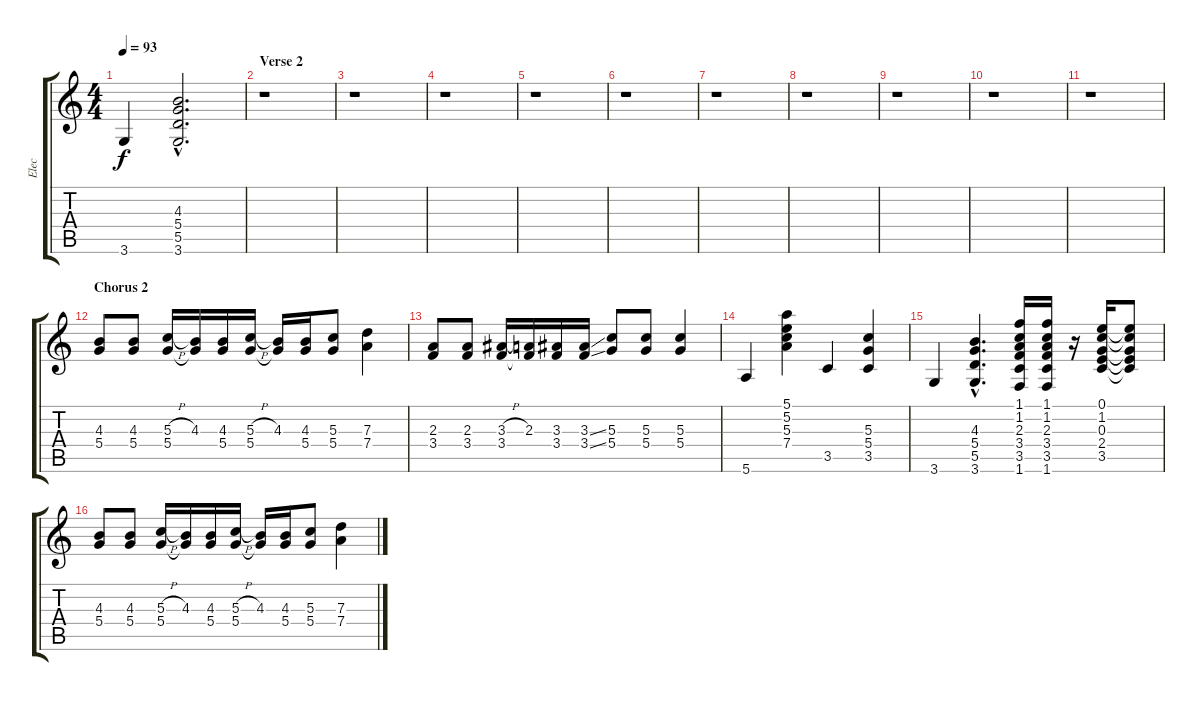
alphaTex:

\track ("Elec" "Elec") {instrument overdrivenguitar}
\staff {score tabs}
\tuning (E4 B3 G3 D3 A2 E2) {hide}
\ts (4 4)
\tempo 93
\clef g2
\ks c
3.6.4{dy f} (4.3{hac} 5.4{hac} 5.5{hac} 3.6{hac}).2{d} |
\section ("" "Verse 2")
r.1 |
r.1 |
r.1 |
r.1 |
r.1 |
r.1 |
r.1 |
r.1 |
r.1 |
r.1 |
\section ("" "Chorus 2")
(4.3 5.4).8 (4.3 5.4).8 (5.3{h} 5.4).16 (4.3 5.4{t}).16 (4.3 5.4).16 (5.3{h} 5.4).16 (4.3 5.4{t}).16 (4.3 5.4).16 (5.3 5.4).8 (7.3 7.4).4 |
(2.3 3.4).8 (2.3 3.4).8 (3.3{h} 3.4).16 (2.3 3.4{t}).16 (3.3 3.4).16 (3.3{ss} 3.4{ss}).16 (5.3 5.4).8 (5.3 5.4).8 (5.3 5.4).4 |
5.6.4 (5.1 5.2 5.3 7.4).4 3.5.4 (5.3 5.4 3.5).4 |
3.6.4 (4.3{hac} 5.4{hac} 5.5{hac} 3.6{hac}).4{d} (1.1 1.2 2.3 3.4 3.5 1.6).16 (1.1 1.2 2.3 3.4 3.5 1.6).16 r.16 (0.1 1.2 0.3 2.4 3.5).16 (0.1{t} 1.2{t} 0.3{t} 2.4{t} 3.5{t}).8 |
(4.3 5.4).8 (4.3 5.4).8 (5.3{h} 5.4).16 (4.3 5.4{t}).16 (4.3 5.4).16 (5.3{h} 5.4).16 (4.3 5.4{t}).16 (4.3 5.4).16 (5.3 5.4).8 (7.3 7.4).4
